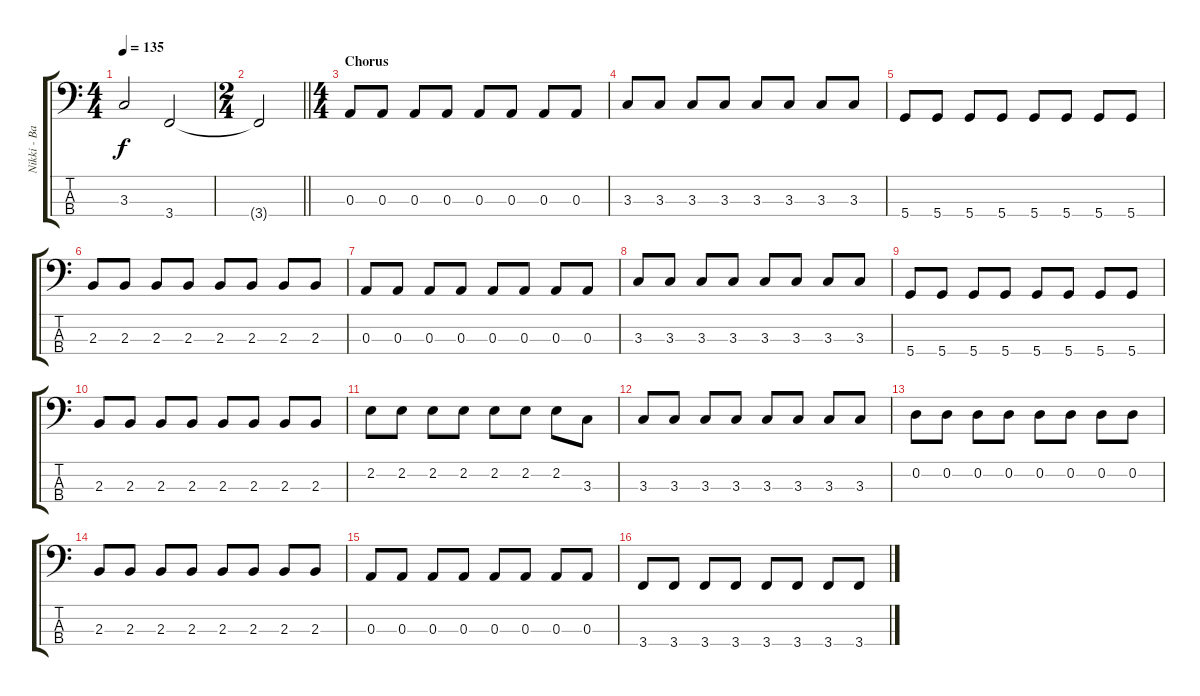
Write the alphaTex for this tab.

\track ("Nikki - Bass" "Nikki - Ba") {instrument electricbasspick}
\staff {score tabs}
\tuning (G2 D2 A1 D1) {hide}
\ts (4 4)
\tempo 135
\clef f4
\ks c
3.3{t}.2{dy f} 3.4.2 |
\ts (2 4)
\barLineRight lightlight
3.4{t}.2 |
\ts (4 4)
\section ("" "Chorus")
0.3.8 0.3.8 0.3.8 0.3.8 0.3.8 0.3.8 0.3.8 0.3.8 |
3.3.8 3.3.8 3.3.8 3.3.8 3.3.8 3.3.8 3.3.8 3.3.8 |
5.4.8 5.4.8 5.4.8 5.4.8 5.4.8 5.4.8 5.4.8 5.4.8 |
2.3.8 2.3.8 2.3.8 2.3.8 2.3.8 2.3.8 2.3.8 2.3.8 |
0.3.8 0.3.8 0.3.8 0.3.8 0.3.8 0.3.8 0.3.8 0.3.8 |
3.3.8 3.3.8 3.3.8 3.3.8 3.3.8 3.3.8 3.3.8 3.3.8 |
5.4.8 5.4.8 5.4.8 5.4.8 5.4.8 5.4.8 5.4.8 5.4.8 |
2.3.8 2.3.8 2.3.8 2.3.8 2.3.8 2.3.8 2.3.8 2.3.8 |
2.2.8 2.2.8 2.2.8 2.2.8 2.2.8 2.2.8 2.2.8 3.3.8 |
3.3.8 3.3.8 3.3.8 3.3.8 3.3.8 3.3.8 3.3.8 3.3.8 |
0.2.8 0.2.8 0.2.8 0.2.8 0.2.8 0.2.8 0.2.8 0.2.8 |
2.3.8 2.3.8 2.3.8 2.3.8 2.3.8 2.3.8 2.3.8 2.3.8 |
0.3.8 0.3.8 0.3.8 0.3.8 0.3.8 0.3.8 0.3.8 0.3.8 |
3.4.8 3.4.8 3.4.8 3.4.8 3.4.8 3.4.8 3.4.8 3.4.8
